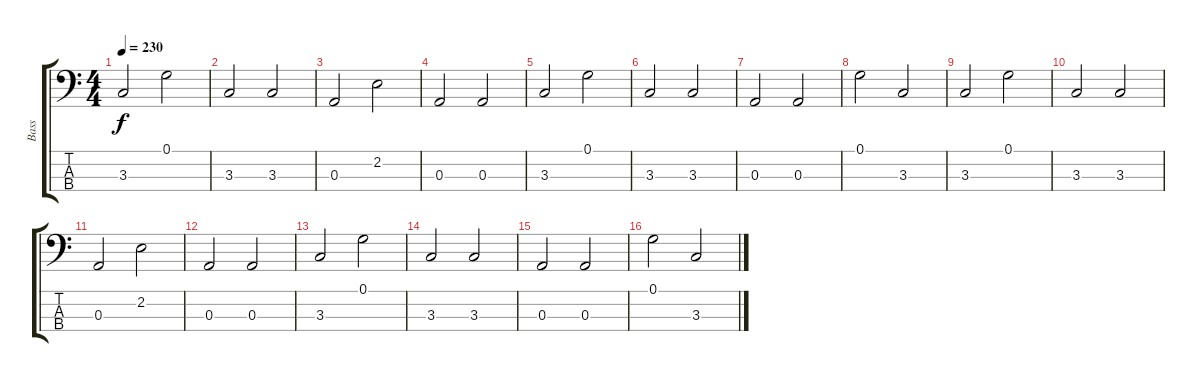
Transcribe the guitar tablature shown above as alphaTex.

\track ("Bass" "Bass") {instrument electricbassfinger}
\staff {score tabs}
\tuning (G2 D2 A1 E1) {hide}
\ts (4 4)
\tempo 230
\clef f4
\ks c
3.3.2{dy f instrument electricbassfinger} 0.1.2 |
3.3.2 3.3.2 |
0.3.2 2.2.2 |
0.3.2 0.3.2 |
3.3.2 0.1.2 |
3.3.2 3.3.2 |
0.3.2 0.3.2 |
0.1.2 3.3.2 |
3.3.2 0.1.2 |
3.3.2 3.3.2 |
0.3.2 2.2.2 |
0.3.2 0.3.2 |
3.3.2 0.1.2 |
3.3.2 3.3.2 |
0.3.2 0.3.2 |
0.1.2 3.3.2
